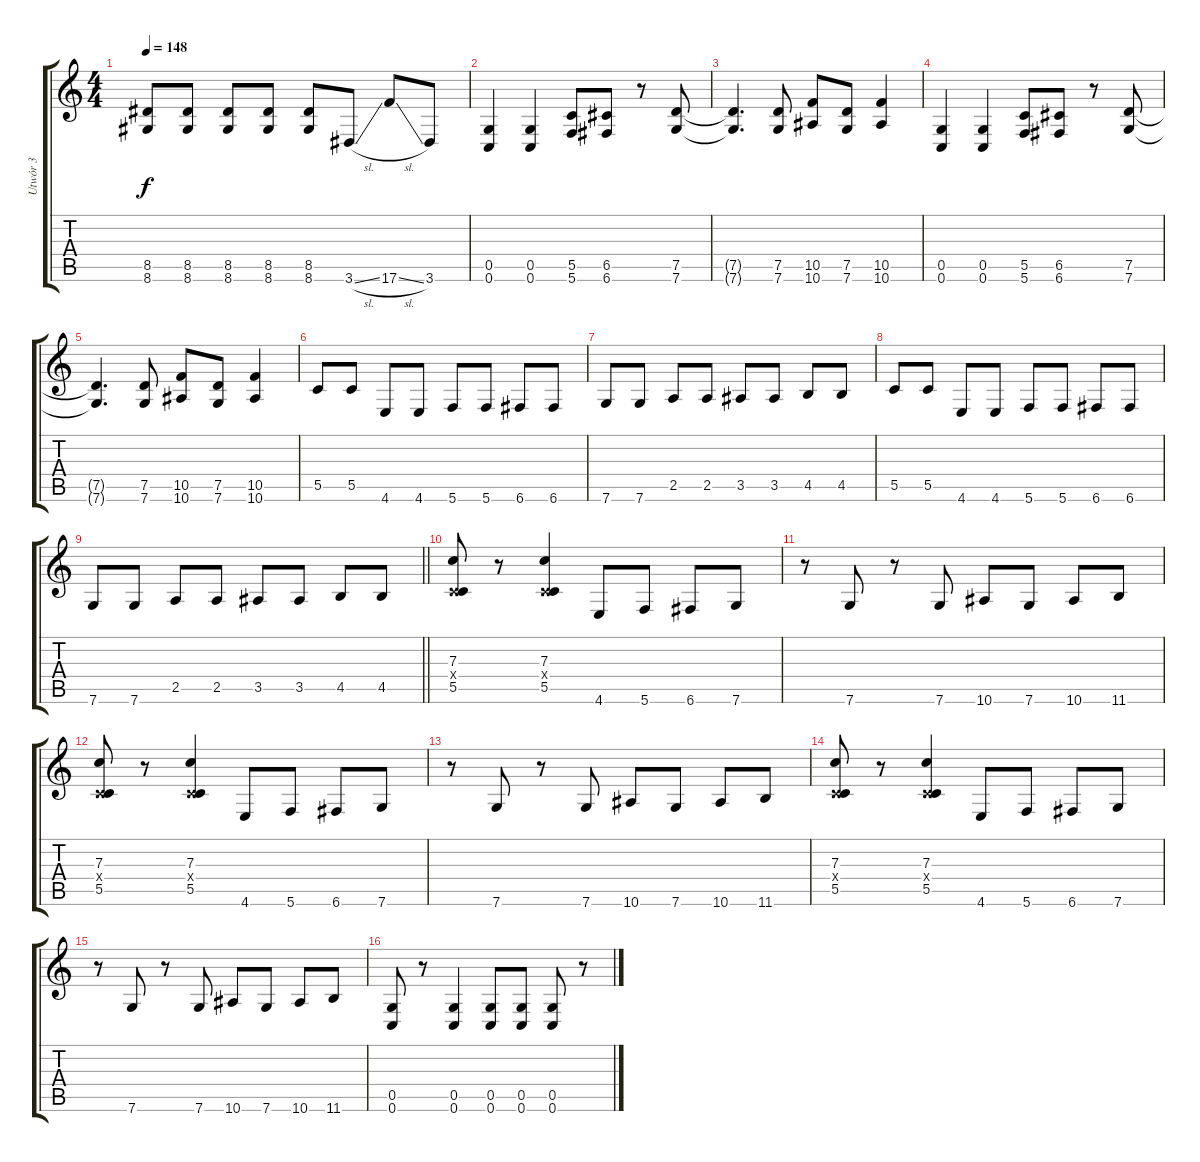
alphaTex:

\track ("Utwór 3" "Utwór 3") {instrument distortionguitar}
\staff {score tabs}
\tuning (D4 A3 F3 C3 G2 C2) {hide}
\ts (4 4)
\tempo 148
\clef g2
\ks c
(8.5 8.6).8{dy f} (8.5 8.6).8 (8.5 8.6).8 (8.5 8.6).8 (8.5 8.6).8 3.6{sl}.8 17.6{sl}.8 3.6.8 |
(0.5 0.6).4 (0.5 0.6).4 (5.5 5.6).8 (6.5 6.6).8 r.8 (7.5 7.6).8 |
(7.5{t} 7.6{t}).4{d} (7.5 7.6).8 (10.5 10.6).8 (7.5 7.6).8 (10.5 10.6).4 |
(0.5 0.6).4 (0.5 0.6).4 (5.5 5.6).8 (6.5 6.6).8 r.8 (7.5 7.6).8 |
(7.5{t} 7.6{t}).4{d} (7.5 7.6).8 (10.5 10.6).8 (7.5 7.6).8 (10.5 10.6).4 |
5.5.8 5.5.8 4.6.8 4.6.8 5.6.8 5.6.8 6.6.8 6.6.8 |
7.6.8 7.6.8 2.5.8 2.5.8 3.5.8 3.5.8 4.5.8 4.5.8 |
5.5.8 5.5.8 4.6.8 4.6.8 5.6.8 5.6.8 6.6.8 6.6.8 |
\barLineRight lightlight
7.6.8 7.6.8 2.5.8 2.5.8 3.5.8 3.5.8 4.5.8 4.5.8 |
(7.3 0.4{x} 5.5).8 r.8 (7.3 0.4{x} 5.5).4 4.6.8 5.6.8 6.6.8 7.6.8 |
r.8 7.6.8 r.8 7.6.8 10.6.8 7.6.8 10.6.8 11.6.8 |
(7.3 0.4{x} 5.5).8 r.8 (7.3 0.4{x} 5.5).4 4.6.8 5.6.8 6.6.8 7.6.8 |
r.8 7.6.8 r.8 7.6.8 10.6.8 7.6.8 10.6.8 11.6.8 |
(7.3 0.4{x} 5.5).8 r.8 (7.3 0.4{x} 5.5).4 4.6.8 5.6.8 6.6.8 7.6.8 |
r.8 7.6.8 r.8 7.6.8 10.6.8 7.6.8 10.6.8 11.6.8 |
(0.5 0.6).8 r.8 (0.5 0.6).4 (0.5 0.6).8 (0.5 0.6).8 (0.5 0.6).8 r.8
